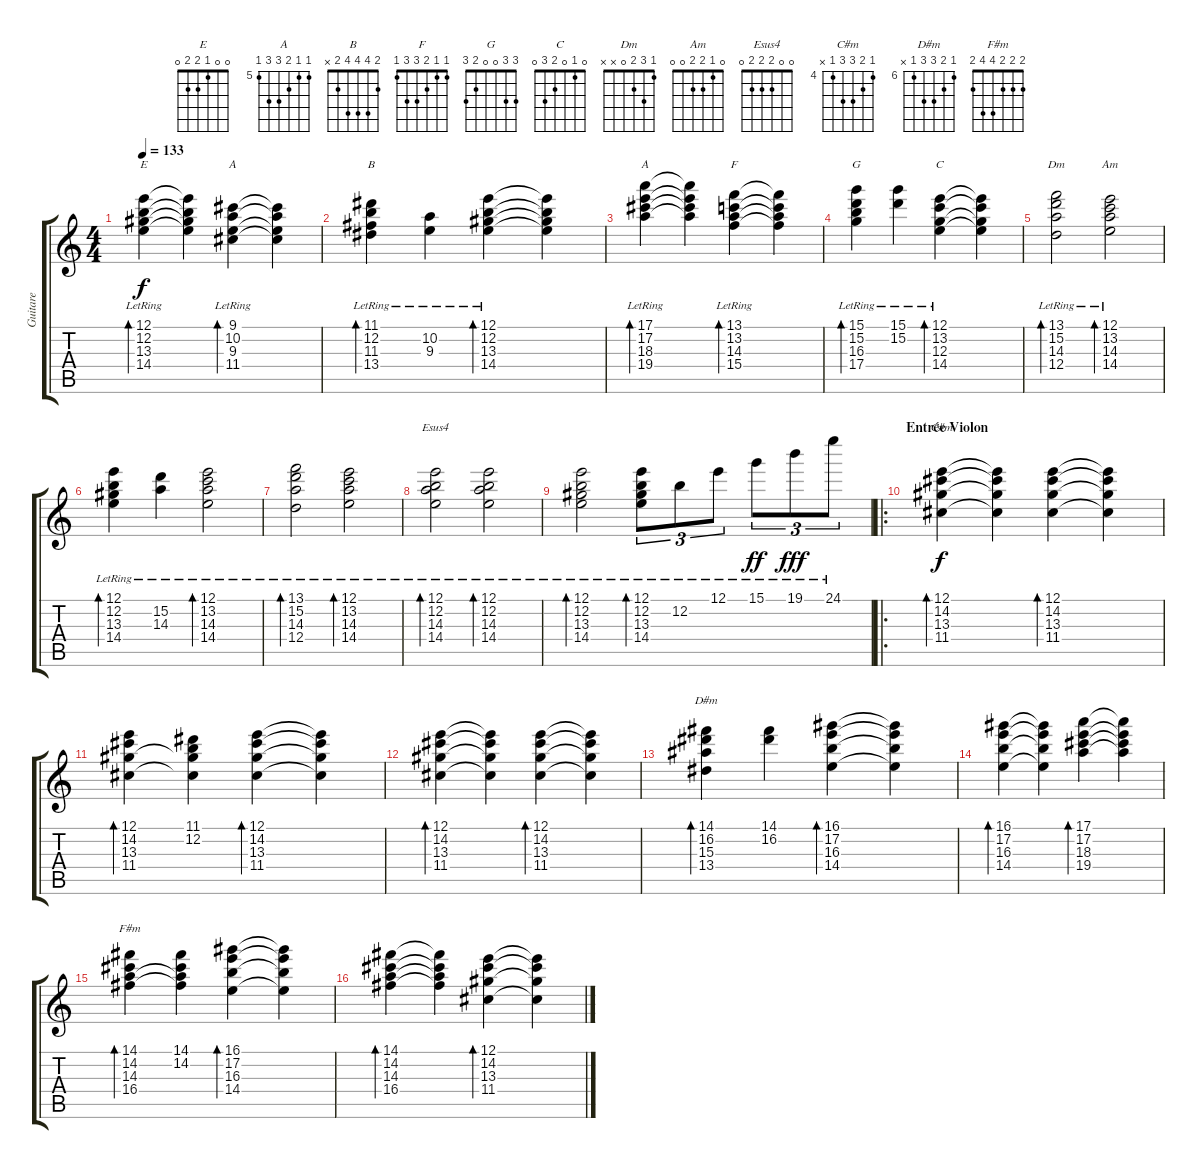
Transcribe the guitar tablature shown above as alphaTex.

\track ("Guitare" "Guitare") {instrument acousticguitarsteel}
\staff {score tabs}
\tuning (E4 B3 G3 D3 A2 E2) {hide}
\chord ("E" 0 0 1 2 2 0)
\chord ("A" 0 2 2 2 0 x)
\chord ("B" 2 4 4 4 2 x)
\chord ("A" 5 5 6 7 7 5) {firstfret 5}
\chord ("F" 1 1 2 3 3 1)
\chord ("G" 3 3 0 0 2 3)
\chord ("C" 0 1 0 2 3 0)
\chord ("Dm" 1 3 2 0 x x)
\chord ("Am" 0 1 2 2 0 0)
\chord ("Esus4" 0 0 2 2 2 0)
\chord ("C#m" 4 5 6 6 4 x) {firstfret 4}
\chord ("D#m" 6 7 8 8 6 x) {firstfret 6}
\chord ("F#m" 2 2 2 4 4 2)
\ts (4 4)
\tempo 133
\clef g2
\ks c
(12.1{lr} 12.2{lr} 13.3{lr} 14.4{lr}).4{bd 240 ch "E" dy f} (12.1{t} 12.2{t} 13.3{t} 14.4{t}).4 (9.1{lr} 10.2{lr} 9.3{lr} 11.4{lr}).4{bd 240 ch "A"} (9.1{t} 10.2{t} 9.3{t} 11.4{t}).4 |
(11.1{lr} 12.2{lr} 11.3{lr} 13.4{lr}).4{bd 240 ch "B"} (10.2{lr} 9.3).4 (12.1{lr} 12.2{lr} 13.3{lr} 14.4{lr}).4{bd 240} (12.1{t} 12.2{t} 13.3{t} 14.4{t}).4 |
(17.1{lr} 17.2{lr} 18.3{lr} 19.4{lr}).4{bd 240 ch "A"} (17.1{t} 17.2{t} 18.3{t} 19.4{t}).4 (13.1{lr} 13.2{lr} 14.3{lr} 15.4{lr}).4{bd 240 ch "F"} (13.1{t} 13.2{t} 14.3{t} 15.4{t}).4 |
(15.1{lr} 15.2{lr} 16.3{lr} 17.4{lr}).4{bd 240 ch "G"} (15.1 15.2{lr}).4 (12.1{lr} 13.2{lr} 12.3{lr} 14.4{lr}).4{bd 240 ch "C"} (12.1{t} 13.2{t} 12.3{t} 14.4{t}).4 |
(13.1{lr} 15.2{lr} 14.3{lr} 12.4{lr}).2{bd 240 ch "Dm"} (12.1{lr} 13.2{lr} 14.3{lr} 14.4{lr}).2{bd 240 ch "Am"} |
(12.1{lr} 12.2{lr} 13.3{lr} 14.4{lr}).4{bd 240} (15.2{lr} 14.3).4 (12.1{lr} 13.2{lr} 14.3{lr} 14.4{lr}).2{bd 240} |
(13.1{lr} 15.2{lr} 14.3{lr} 12.4{lr}).2{bd 240} (12.1{lr} 13.2{lr} 14.3{lr} 14.4{lr}).2{bd 240} |
(12.1{lr} 12.2{lr} 14.3{lr} 14.4{lr}).2{bd 240 ch "Esus4"} (12.1{lr} 12.2{lr} 14.3{lr} 14.4{lr}).2{bd 240} |
(12.1{lr} 12.2{lr} 13.3{lr} 14.4{lr}).2{bd 240} (12.1{lr} 12.2{lr} 13.3{lr} 14.4{lr}).8{tu (3 2) bd 240} 12.2{lr}.8{tu (3 2)} 12.1{lr}.8{tu (3 2)} 15.1{lr}.8{tu (3 2) dy ff} 19.1{lr}.8{tu (3 2) dy fff} 24.1{lr}.8{tu (3 2)} |
\ro
\section ("" "Entrée Violon")
(12.1 14.2 13.3 11.4).4{bd 60 ch "C#m" dy f} (12.1{t} 14.2{t} 13.3{t} 11.4{t}).4 (12.1 14.2 13.3 11.4).4{bd 60} (12.1{t} 14.2{t} 13.3{t} 11.4{t}).4 |
(12.1 14.2 13.3 11.4).4{bd 60} (11.1 12.2 13.3{t} 11.4{t}).4 (12.1 14.2 13.3 11.4).4{bd 60} (12.1{t} 14.2{t} 13.3{t} 11.4{t}).4 |
(12.1 14.2 13.3 11.4).4{bd 60} (12.1{t} 14.2{t} 13.3{t} 11.4{t}).4 (12.1 14.2 13.3 11.4).4{bd 60} (12.1{t} 14.2{t} 13.3{t} 11.4{t}).4 |
(14.1 16.2 15.3 13.4).4{bd 60 ch "D#m"} (14.1 16.2).4 (16.1 17.2 16.3 14.4).4{bd 60} (16.1{t} 17.2{t} 16.3{t} 14.4{t}).4 |
(16.1 17.2 16.3 14.4).4{bd 60} (16.1{t} 17.2{t} 16.3{t} 14.4{t}).4 (17.1 17.2 18.3 19.4).4{bd 60} (17.1{t} 17.2{t} 18.3{t} 19.4{t}).4 |
(14.1 14.2 14.3 16.4).4{bd 60 ch "F#m"} (14.1 14.2 14.3{t} 16.4{t}).4 (16.1 17.2 16.3 14.4).4{bd 60} (16.1{t} 17.2{t} 16.3{t} 14.4{t}).4 |
(14.1 14.2 14.3 16.4).4{bd 60} (14.1{t} 14.2{t} 14.3{t} 16.4{t}).4 (12.1 14.2 13.3 11.4).4{bd 60} (12.1{t} 14.2{t} 13.3{t} 11.4{t}).4
